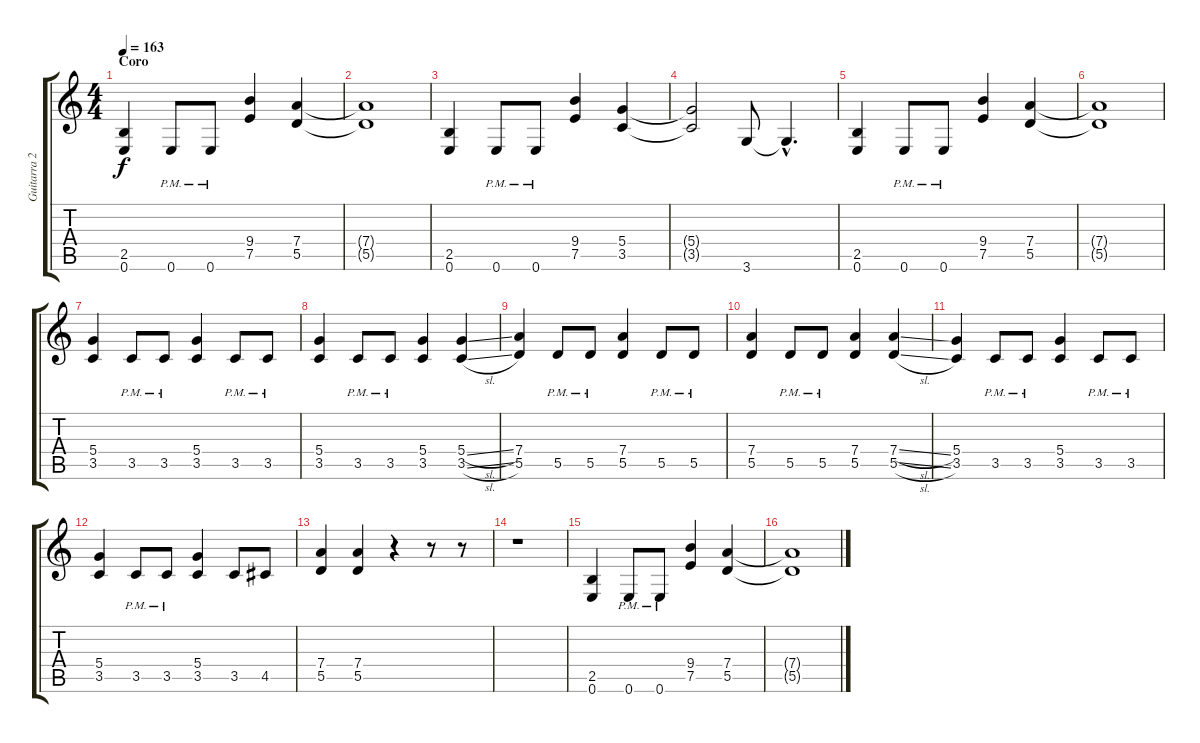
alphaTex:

\track ("Guitarra 2" "Guitarra 2") {instrument overdrivenguitar}
\staff {score tabs}
\tuning (E4 B3 G3 D3 A2 E2) {hide}
\ts (4 4)
\section ("" "Coro")
\tempo 163
\clef g2
\ks c
(2.5 0.6).4{dy f instrument distortionguitar} 0.6{pm}.8 0.6{pm}.8 (9.4 7.5).4 (7.4 5.5).4 |
(7.4{t} 5.5{t}).1 |
(2.5 0.6).4 0.6{pm}.8 0.6{pm}.8 (9.4 7.5).4 (5.4 3.5).4 |
(5.4{t} 3.5{t}).2 3.6.8 3.6{hac t}.4{d} |
(2.5 0.6).4{instrument distortionguitar} 0.6{pm}.8 0.6{pm}.8 (9.4 7.5).4 (7.4 5.5).4 |
(7.4{t} 5.5{t}).1 |
(5.4 3.5).4 3.5{pm}.8 3.5{pm}.8 (5.4 3.5).4 3.5{pm}.8 3.5{pm}.8 |
(5.4 3.5).4 3.5{pm}.8 3.5{pm}.8 (5.4 3.5).4 (5.4{sl} 3.5{sl}).4 |
(7.4 5.5).4 5.5{pm}.8 5.5{pm}.8 (7.4 5.5).4 5.5{pm}.8 5.5{pm}.8 |
(7.4 5.5).4 5.5{pm}.8 5.5{pm}.8 (7.4 5.5).4 (7.4{sl} 5.5{sl}).4 |
(5.4 3.5).4 3.5{pm}.8 3.5{pm}.8 (5.4 3.5).4 3.5{pm}.8 3.5{pm}.8 |
(5.4 3.5).4 3.5{pm}.8 3.5{pm}.8 (5.4 3.5).4 3.5.8 4.5.8 |
(7.4 5.5).4 (7.4 5.5).4 r.4 r.8 r.8 |
r.1 |
(2.5 0.6).4{instrument distortionguitar} 0.6{pm}.8 0.6{pm}.8 (9.4 7.5).4 (7.4 5.5).4 |
(7.4{t} 5.5{t}).1
